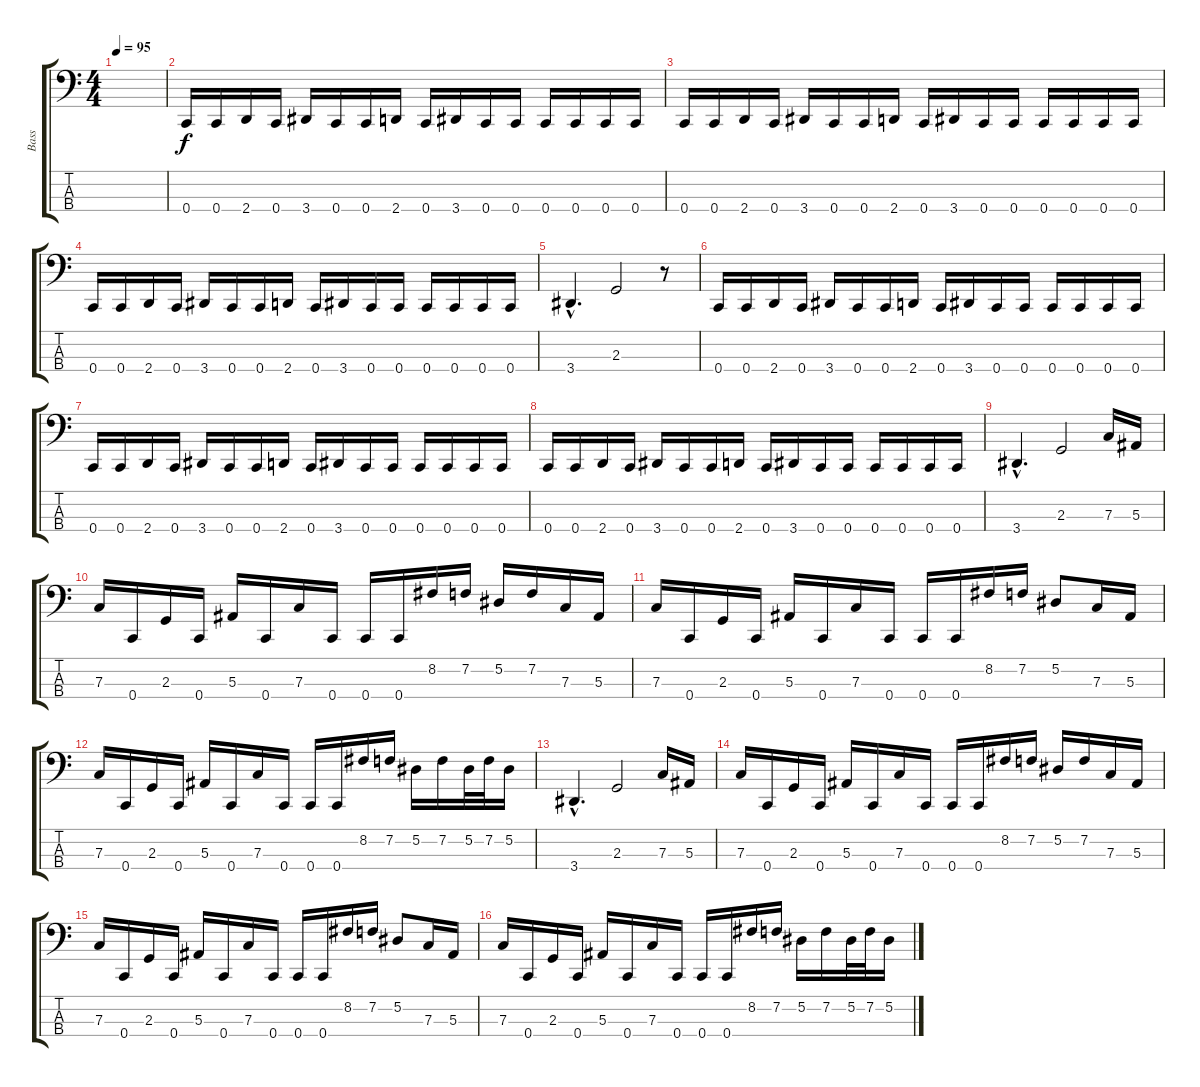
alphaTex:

\track ("Bass" "Bass") {instrument electricbasspick}
\staff {score tabs}
\tuning (Eb2 Bb1 F1 C1) {hide}
\ts (4 4)
\tempo 95
\clef f4
\ks c
|
0.4.16 0.4.16 2.4.16 0.4.16 3.4.16 0.4.16 0.4.16 2.4.16 0.4.16 3.4.16 0.4.16 0.4.16 0.4.16 0.4.16 0.4.16 0.4.16 |
0.4.16 0.4.16 2.4.16 0.4.16 3.4.16 0.4.16 0.4.16 2.4.16 0.4.16 3.4.16 0.4.16 0.4.16 0.4.16 0.4.16 0.4.16 0.4.16 |
0.4.16 0.4.16 2.4.16 0.4.16 3.4.16 0.4.16 0.4.16 2.4.16 0.4.16 3.4.16 0.4.16 0.4.16 0.4.16 0.4.16 0.4.16 0.4.16 |
3.4{hac}.4{d} 2.3.2 r.8 |
0.4.16 0.4.16 2.4.16 0.4.16 3.4.16 0.4.16 0.4.16 2.4.16 0.4.16 3.4.16 0.4.16 0.4.16 0.4.16 0.4.16 0.4.16 0.4.16 |
0.4.16 0.4.16 2.4.16 0.4.16 3.4.16 0.4.16 0.4.16 2.4.16 0.4.16 3.4.16 0.4.16 0.4.16 0.4.16 0.4.16 0.4.16 0.4.16 |
0.4.16 0.4.16 2.4.16 0.4.16 3.4.16 0.4.16 0.4.16 2.4.16 0.4.16 3.4.16 0.4.16 0.4.16 0.4.16 0.4.16 0.4.16 0.4.16 |
3.4{hac}.4{d} 2.3.2 7.3.16 5.3.16 |
7.3.16 0.4.16 2.3.16 0.4.16 5.3.16 0.4.16 7.3.16 0.4.16 0.4.16 0.4.16 8.2.16 7.2.16 5.2.16 7.2.16 7.3.16 5.3.16 |
7.3.16 0.4.16 2.3.16 0.4.16 5.3.16 0.4.16 7.3.16 0.4.16 0.4.16 0.4.16 8.2.16 7.2.16 5.2.8 7.3.16 5.3.16 |
7.3.16 0.4.16 2.3.16 0.4.16 5.3.16 0.4.16 7.3.16 0.4.16 0.4.16 0.4.16 8.2.16 7.2.16 5.2.16 7.2.16 5.2.32 7.2.32 5.2.16 |
3.4{hac}.4{d} 2.3.2 7.3.16 5.3.16 |
7.3.16 0.4.16 2.3.16 0.4.16 5.3.16 0.4.16 7.3.16 0.4.16 0.4.16 0.4.16 8.2.16 7.2.16 5.2.16 7.2.16 7.3.16 5.3.16 |
7.3.16 0.4.16 2.3.16 0.4.16 5.3.16 0.4.16 7.3.16 0.4.16 0.4.16 0.4.16 8.2.16 7.2.16 5.2.8 7.3.16 5.3.16 |
7.3.16 0.4.16 2.3.16 0.4.16 5.3.16 0.4.16 7.3.16 0.4.16 0.4.16 0.4.16 8.2.16 7.2.16 5.2.16 7.2.16 5.2.32 7.2.32 5.2.16
